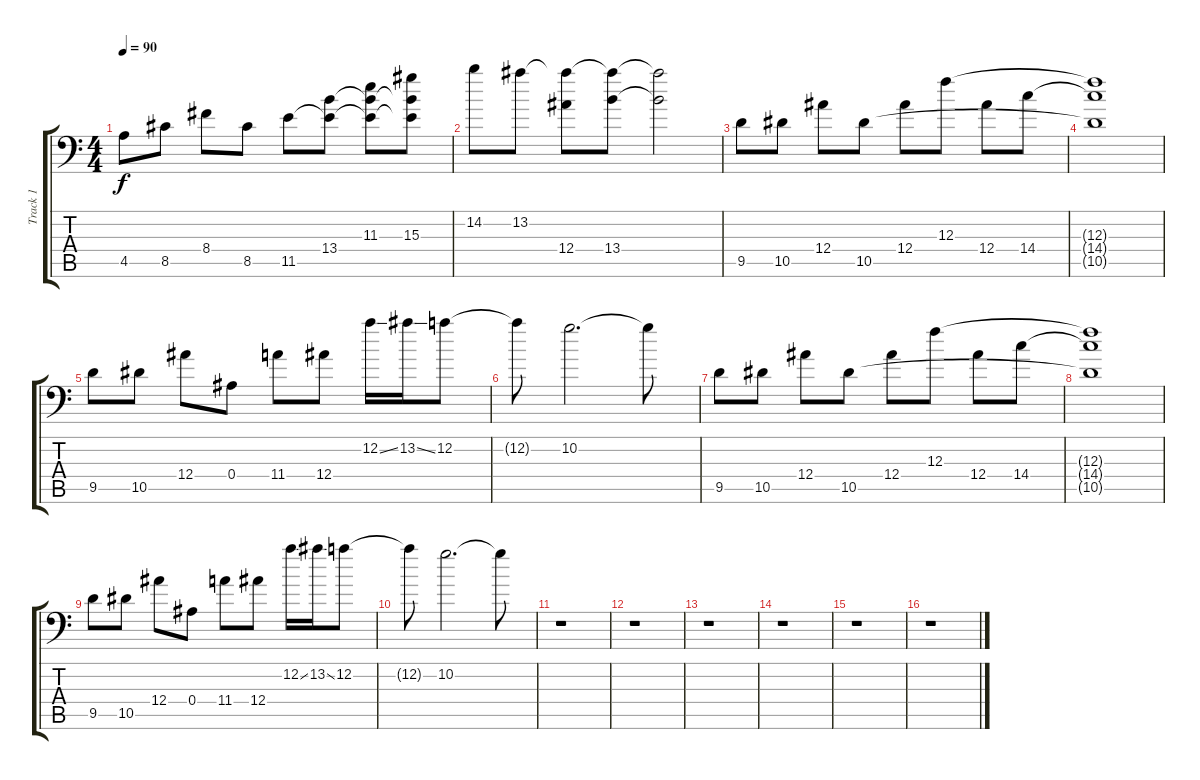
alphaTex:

\track ("Track 1" "Track 1") {instrument electricguitarjazz}
\staff {score tabs}
\tuning (D4 A3 F3 Bb2 F2 Bb1) {hide}
\ts (4 4)
\tempo 90
\clef f4
\ks c
4.5.8{dy f} 8.5.8 8.4.8 8.5.8 11.5.8 (13.4 11.5{t}).8 (11.3 13.4{t} 11.5{t}).8 (15.3 13.4{t} 11.5{t}).8 |
14.2.8 13.2.8 (13.2{t} 12.4).8 (13.2{t} 13.4).8 (13.2{t} 13.4{t}).2 |
9.5.8 10.5.8 12.4.8 10.5.8 12.4.8 12.3.8 12.4.8 14.4.8 |
(12.3{t} 14.4{t} 10.5{t}).1 |
9.5.8 10.5.8 12.4.8 0.4.8 11.4.8 12.4.8 12.2{ss}.16 13.2{ss}.16 12.2.8 |
12.2{t}.8 10.2.2{d} 10.2{t}.8 |
9.5.8 10.5.8 12.4.8 10.5.8 12.4.8 12.3.8 12.4.8 14.4.8 |
(12.3{t} 14.4{t} 10.5{t}).1 |
9.5.8 10.5.8 12.4.8 0.4.8 11.4.8 12.4.8 12.2{ss}.16 13.2{ss}.16 12.2.8 |
12.2{t}.8 10.2.2{d} 10.2{t}.8 |
r.1 |
r.1 |
r.1 |
r.1 |
r.1 |
r.1
